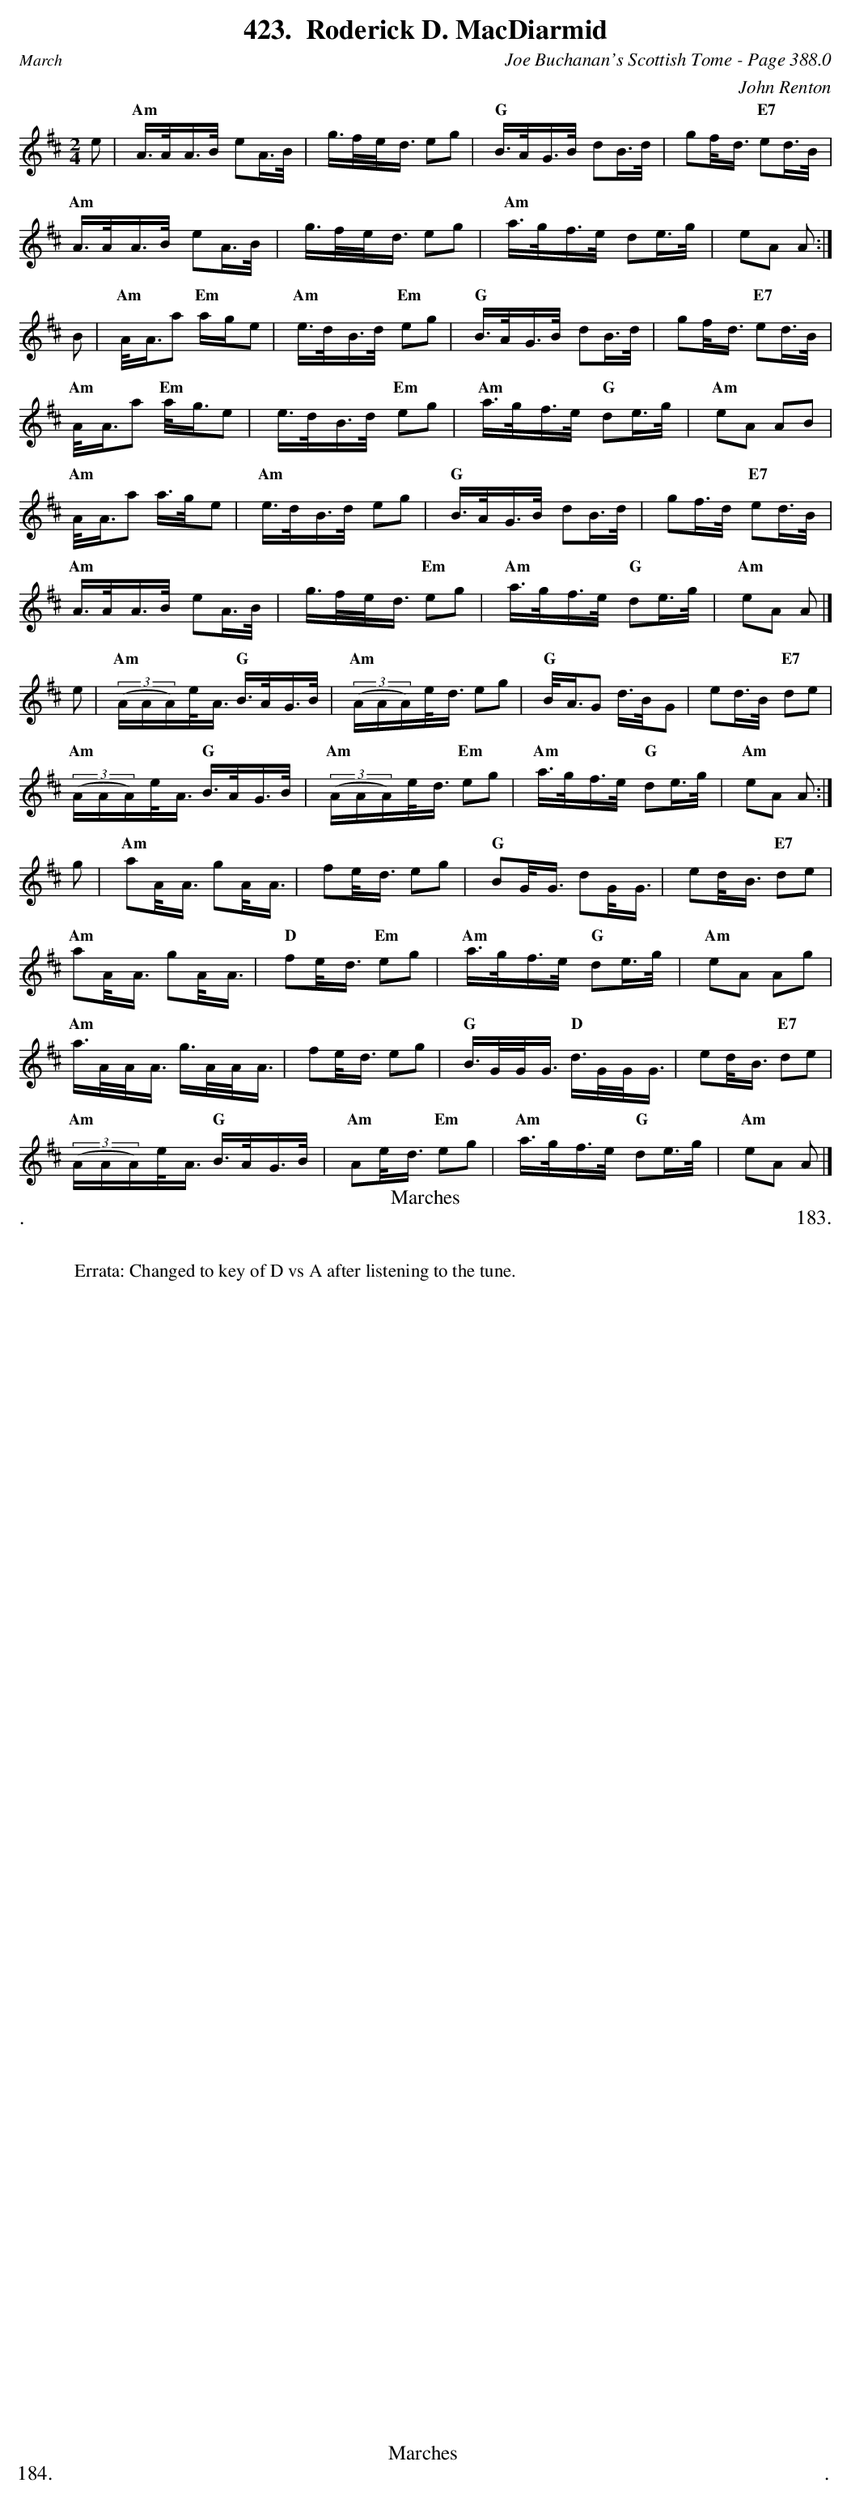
X:1
T:Roderick D. MacDiarmid
C:Joe Buchanan's Scottish Tome - Page 388.0
C:John Renton
L:1/8
M:2/4
K:D
e | "Am"A/>A/A/>B/ eA/>B/ | g/>f/e/<d/ eg | "G"B/>A/G/>B/ dB/>d/ | gf/<d/ "E7"ed/>B/ |
"Am"A/>A/A/>B/ eA/>B/ | g/>f/e/<d/ eg | "Am"a/>g/f/>e/ de/>g/ | eA A :|
B | "Am"A/<A/a "Em"a/g/e | "Am"e/>d/B/>d/ "Em"eg | "G"B/>A/G/>B/ dB/>d/ | gf/<d/ "E7"ed/>B/ |
"Am"A/<A/a "Em"a/<g/e | e/>d/B/>d/ "Em"eg | "Am"a/>g/f/>e/ "G"de/>g/ | "Am"eA AB |
"Am"A/<A/a a/>g/e | "Am"e/>d/B/>d/ eg | "G"B/>A/G/>B/ dB/>d/ | gf/>d/ "E7"ed/>B/ |
"Am"A/>A/A/>B/ eA/>B/ | g/>f/e/<d/ "Em"eg | "Am"a/>g/f/>e/ "G"de/>g/ | "Am"eA A |]
e | "Am"((3A/A/A/)e/<A/ "G"B/>A/G/>B/ | "Am"((3A/A/A/)e/<d/ eg | "G"B/<A/G d/>B/G | ed/>B/ "E7"de |
"Am"((3A/A/A/)e/<A/ "G"B/>A/G/>B/ | "Am"((3A/A/A/)e/<d/ "Em"eg | "Am"a/>g/f/>e/ "G"de/>g/ | "Am"eA A :|
g | "Am"aA/<A/ gA/<A/ | fe/<d/ eg | "G"BG/<G/ dG/<G/ | ed/<B/ "E7"de |
"Am"aA/<A/ gA/<A/ | "D"fe/<d/ "Em"eg | "Am"a/>g/f/>e/ "G"de/>g/ | "Am"eA Ag |
"Am"a/>A/A/<A/ g/>A/A/<A/ | fe/<d/ eg | "G"B/>G/G/<G/ "D"d/>G/G/<G/ | ed/<B/ "E7"de |
"Am"((3A/A/A/)e/<A/ "G"B/>A/G/>B/ | "Am"Ae/<d/ "Em"eg | "Am"a/>g/f/>e/ "G"de/>g/ | "Am"eA A |]
W:Errata: Changed to key of D vs A after listening to the tune.
